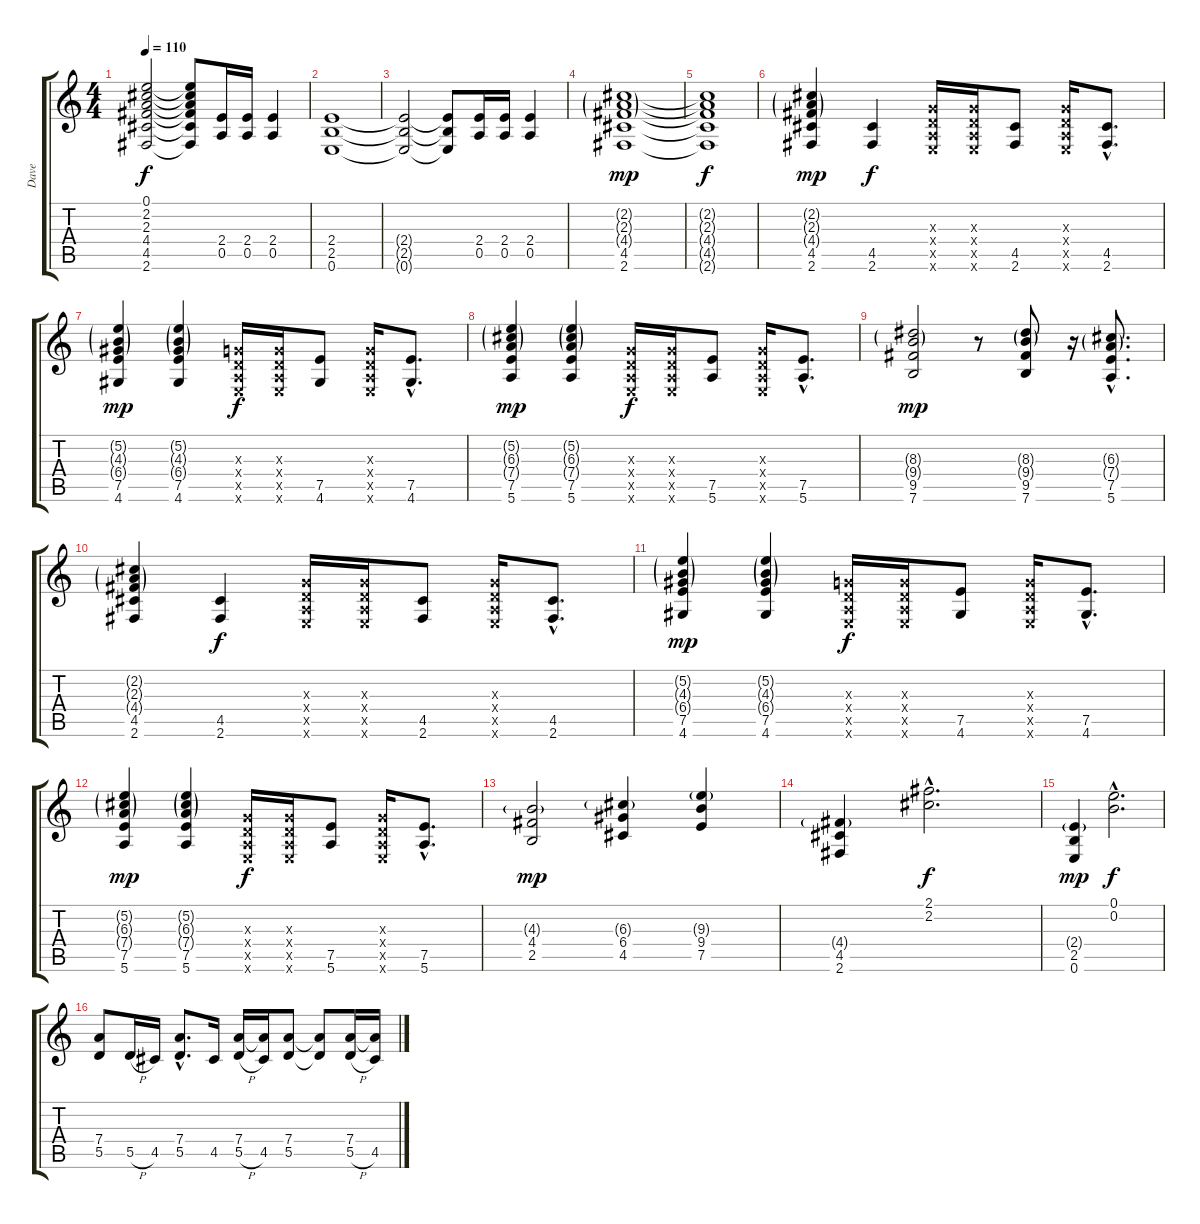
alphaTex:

\track ("Dave" "Dave") {instrument distortionguitar}
\staff {score tabs}
\tuning (E4 B3 G3 D3 A2 E2) {hide}
\ts (4 4)
\tempo 110
\clef g2
\ks c
(0.1{t} 2.2{t} 2.3{t} 4.4{t} 4.5{t} 2.6{t}).2{dy f} (0.1{t} 2.2{t} 2.3{t} 4.4{t} 4.5{t} 2.6{t}).8 (2.4 0.5).16 (2.4 0.5).16 (2.4 0.5).4 |
(2.4 2.5 0.6).1 |
(2.4{t} 2.5{t} 0.6{t}).2 (2.4{t} 2.5{t} 0.6{t}).8 (2.4 0.5).16 (2.4 0.5).16 (2.4 0.5).4 |
(2.2{g} 2.3{g} 4.4{g} 4.5 2.6).1{dy mp} |
(2.2{t} 2.3{t} 4.4{t} 4.5{t} 2.6{t}).1{dy f} |
(2.2{g} 2.3{g} 4.4{g} 4.5 2.6).4{dy mp} (4.5 2.6).4{dy f} (0.3{x} 0.4{x} 0.5{x} 0.6{x}).16 (0.3{x} 0.4{x} 0.5{x} 0.6{x}).16 (4.5 2.6).8 (0.3{x} 0.4{x} 0.5{x} 0.6{x}).16 (4.5{hac} 2.6{hac}).8{d} |
(5.2{g} 4.3{g} 6.4{g} 7.5 4.6).4{dy mp} (5.2{g} 4.3{g} 6.4{g} 7.5 4.6).4 (0.3{x} 0.4{x} 0.5{x} 0.6{x}).16{dy f} (0.3{x} 0.4{x} 0.5{x} 0.6{x}).16 (7.5 4.6).8 (0.3{x} 0.4{x} 0.5{x} 0.6{x}).16 (7.5{hac} 4.6{hac}).8{d} |
(5.2{g} 6.3{g} 7.4{g} 7.5 5.6).4{dy mp} (5.2{g} 6.3{g} 7.4{g} 7.5 5.6).4 (0.3{x} 0.4{x} 0.5{x} 0.6{x}).16{dy f} (0.3{x} 0.4{x} 0.5{x} 0.6{x}).16 (7.5 5.6).8 (0.3{x} 0.4{x} 0.5{x} 0.6{x}).16 (7.5{hac} 5.6{hac}).8{d} |
(8.3{g} 9.4{g} 9.5 7.6).2{dy mp} r.8 (8.3{g} 9.4{g} 9.5 7.6).8 r.16 (6.3{g hac} 7.4{g hac} 7.5{hac} 5.6{hac}).8{d} |
(2.2{g} 2.3{g} 4.4{g} 4.5 2.6).4 (4.5 2.6).4{dy f} (0.3{x} 0.4{x} 0.5{x} 0.6{x}).16 (0.3{x} 0.4{x} 0.5{x} 0.6{x}).16 (4.5 2.6).8 (0.3{x} 0.4{x} 0.5{x} 0.6{x}).16 (4.5{hac} 2.6{hac}).8{d} |
(5.2{g} 4.3{g} 6.4{g} 7.5 4.6).4{dy mp} (5.2{g} 4.3{g} 6.4{g} 7.5 4.6).4 (0.3{x} 0.4{x} 0.5{x} 0.6{x}).16{dy f} (0.3{x} 0.4{x} 0.5{x} 0.6{x}).16 (7.5 4.6).8 (0.3{x} 0.4{x} 0.5{x} 0.6{x}).16 (7.5{hac} 4.6{hac}).8{d} |
(5.2{g} 6.3{g} 7.4{g} 7.5 5.6).4{dy mp} (5.2{g} 6.3{g} 7.4{g} 7.5 5.6).4 (0.3{x} 0.4{x} 0.5{x} 0.6{x}).16{dy f} (0.3{x} 0.4{x} 0.5{x} 0.6{x}).16 (7.5 5.6).8 (0.3{x} 0.4{x} 0.5{x} 0.6{x}).16 (7.5{hac} 5.6{hac}).8{d} |
(4.3{g} 4.4 2.5).2{dy mp} (6.3{g} 6.4 4.5).4 (9.3{g} 9.4 7.5).4 |
(4.4{g} 4.5 2.6).4 (2.1{hac} 2.2{hac}).2{d dy f} |
(2.4{g} 2.5 0.6).4{dy mp} (0.1{hac} 0.2{hac}).2{d dy f} |
(7.4 5.5).8 5.5{h}.16 4.5.16 (7.4{hac} 5.5{hac}).8{d} 4.5.16 (7.4 5.5{h}).16 (7.4{t} 4.5).16 (7.4 5.5).8 (7.4{t} 5.5{t}).8 (7.4 5.5{h}).16 (7.4{t} 4.5).16
